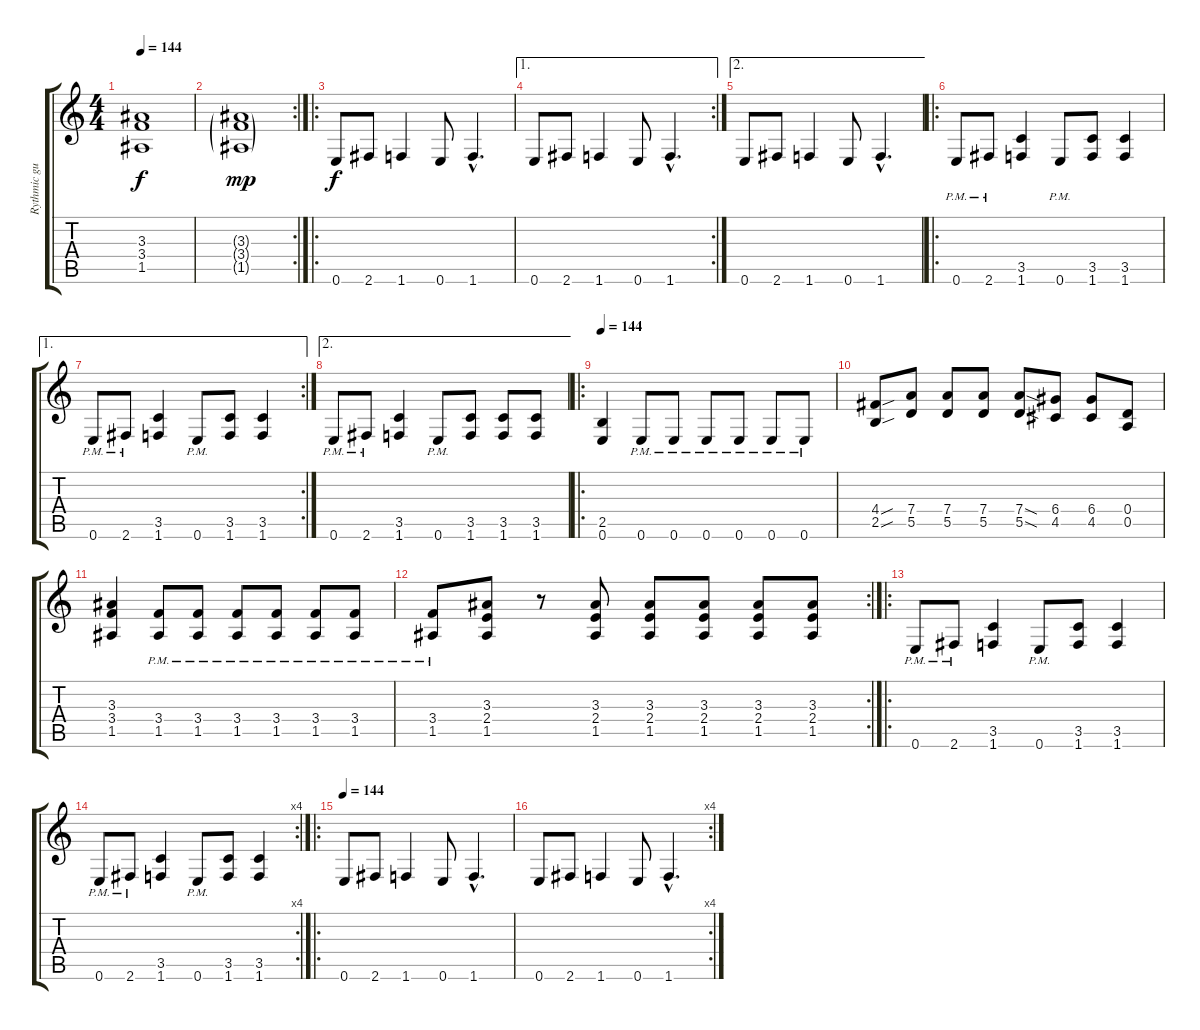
\track ("Rythmic guitar" "Rythmic gu") {instrument distortionguitar}
\staff {score tabs}
\tuning (E4 B3 G3 D3 A2 E2) {hide}
\ts (4 4)
\tempo 144
\clef g2
\ks c
(3.3 3.4 1.5).1{dy f} |
\rc 2
(3.3{g} 3.4{g} 1.5{g}).1{dy mp} |
\ro
0.6.8{dy f} 2.6.8 1.6.4 0.6.8 1.6{hac}.4{d} |
\ae 1
\rc 2
0.6.8 2.6.8 1.6.4 0.6.8 1.6{hac}.4{d} |
\ae 2
0.6.8 2.6.8 1.6.4 0.6.8 1.6{hac}.4{d} |
\ro
0.6{pm}.8 2.6{pm}.8 (3.5 1.6).4 0.6{pm}.8 (3.5 1.6).8 (3.5 1.6).4 |
\ae 1
\rc 2
0.6{pm}.8 2.6{pm}.8 (3.5 1.6).4 0.6{pm}.8 (3.5 1.6).8 (3.5 1.6).4 |
\ae 2
0.6{pm}.8 2.6{pm}.8 (3.5 1.6).4 0.6{pm}.8 (3.5 1.6).8 (3.5 1.6).8 (3.5 1.6).8 |
\ro
\tempo 144
(2.5 0.6).4 0.6{pm}.8 0.6{pm}.8 0.6{pm}.8 0.6{pm}.8 0.6{pm}.8 0.6{pm}.8 |
(4.4{sou} 2.5{sou}).8 (7.4 5.5).8 (7.4 5.5).8 (7.4 5.5).8 (7.4{sod} 5.5{sod}).8 (6.4 4.5).8 (6.4 4.5).8 (0.4 0.5).8 |
(3.3 3.4 1.5).4 (3.4{pm} 1.5{pm}).8 (3.4{pm} 1.5{pm}).8 (3.4{pm} 1.5{pm}).8 (3.4{pm} 1.5{pm}).8 (3.4{pm} 1.5{pm}).8 (3.4{pm} 1.5{pm}).8 |
\rc 2
(3.4{pm} 1.5{pm}).8 (3.3 2.4 1.5).8 r.8 (3.3 2.4 1.5).8 (3.3 2.4 1.5).8 (3.3 2.4 1.5).8 (3.3 2.4 1.5).8 (3.3 2.4 1.5).8 |
\ro
0.6{pm}.8 2.6{pm}.8 (3.5 1.6).4 0.6{pm}.8 (3.5 1.6).8 (3.5 1.6).4 |
\rc 4
0.6{pm}.8 2.6{pm}.8 (3.5 1.6).4 0.6{pm}.8 (3.5 1.6).8 (3.5 1.6).4 |
\ro
\tempo 144
0.6.8 2.6.8 1.6.4 0.6.8 1.6{hac}.4{d} |
\rc 4
0.6.8 2.6.8 1.6.4 0.6.8 1.6{hac}.4{d}
